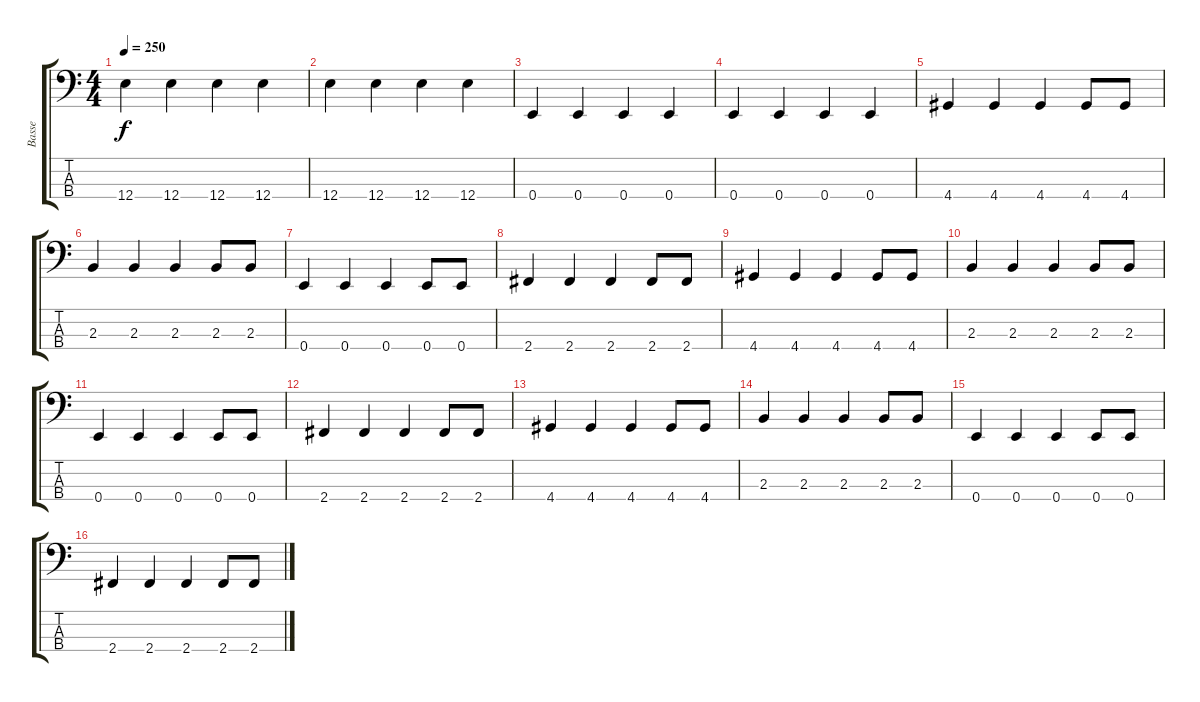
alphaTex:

\track ("Basse" "Basse") {instrument electricbasspick}
\staff {score tabs}
\tuning (G2 D2 A1 E1) {hide}
\ts (4 4)
\tempo 250
\clef f4
\ks c
12.4.4{dy f} 12.4.4 12.4.4 12.4.4 |
12.4.4 12.4.4 12.4.4 12.4.4 |
0.4.4 0.4.4 0.4.4 0.4.4 |
0.4.4 0.4.4 0.4.4 0.4.4 |
4.4.4 4.4.4 4.4.4 4.4.8 4.4.8 |
2.3.4 2.3.4 2.3.4 2.3.8 2.3.8 |
0.4.4 0.4.4 0.4.4 0.4.8 0.4.8 |
2.4.4 2.4.4 2.4.4 2.4.8 2.4.8 |
4.4.4 4.4.4 4.4.4 4.4.8 4.4.8 |
2.3.4 2.3.4 2.3.4 2.3.8 2.3.8 |
0.4.4 0.4.4 0.4.4 0.4.8 0.4.8 |
2.4.4 2.4.4 2.4.4 2.4.8 2.4.8 |
4.4.4 4.4.4 4.4.4 4.4.8 4.4.8 |
2.3.4 2.3.4 2.3.4 2.3.8 2.3.8 |
0.4.4 0.4.4 0.4.4 0.4.8 0.4.8 |
2.4.4 2.4.4 2.4.4 2.4.8 2.4.8
